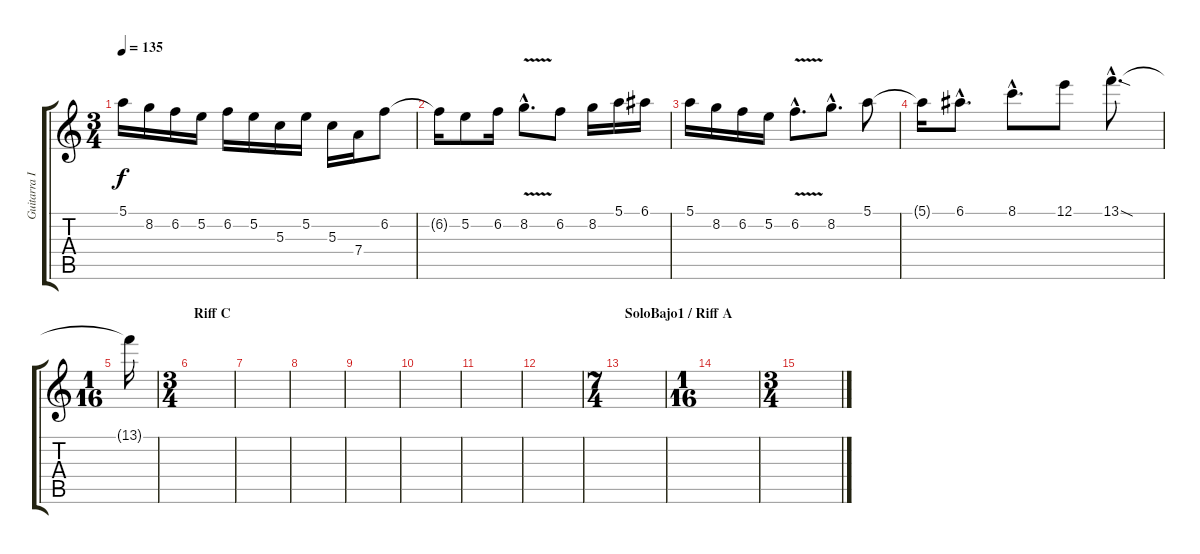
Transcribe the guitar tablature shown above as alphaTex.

\track ("Guitarra IV" "Guitarra I") {instrument distortionguitar}
\staff {score tabs}
\tuning (E4 B3 G3 D3 A2 E2) {hide}
\ts (3 4)
\tempo 135
\clef g2
\ks c
5.1.16{dy f} 8.2.16 6.2.16 5.2.16 6.2.16 5.2.16 5.3.16 5.2.16 5.3.16 7.4.16 6.2.8 |
6.2{t}.16 5.2.8 6.2.16 8.2{v hac}.8{d} 6.2.8 8.2.16 5.1.16 6.1.16 |
5.1.16 8.2.16 6.2.16 5.2.16 6.2{v hac}.8{d} 8.2{hac}.8{d} 5.1.8 |
5.1{t}.16 6.1{hac}.8{d} 8.1{hac}.8{d} 12.1.8 13.1{sod hac}.8{d} |
\ts (1 16)
13.1{t}.16 |
\ts (3 4)
\section ("" "Riff C")
|
|
|
|
|
|
|
\ts (7 4)
\section ("" "SoloBajo1 / Riff A")
|
\ts (1 16)
|
\ts (3 4)
